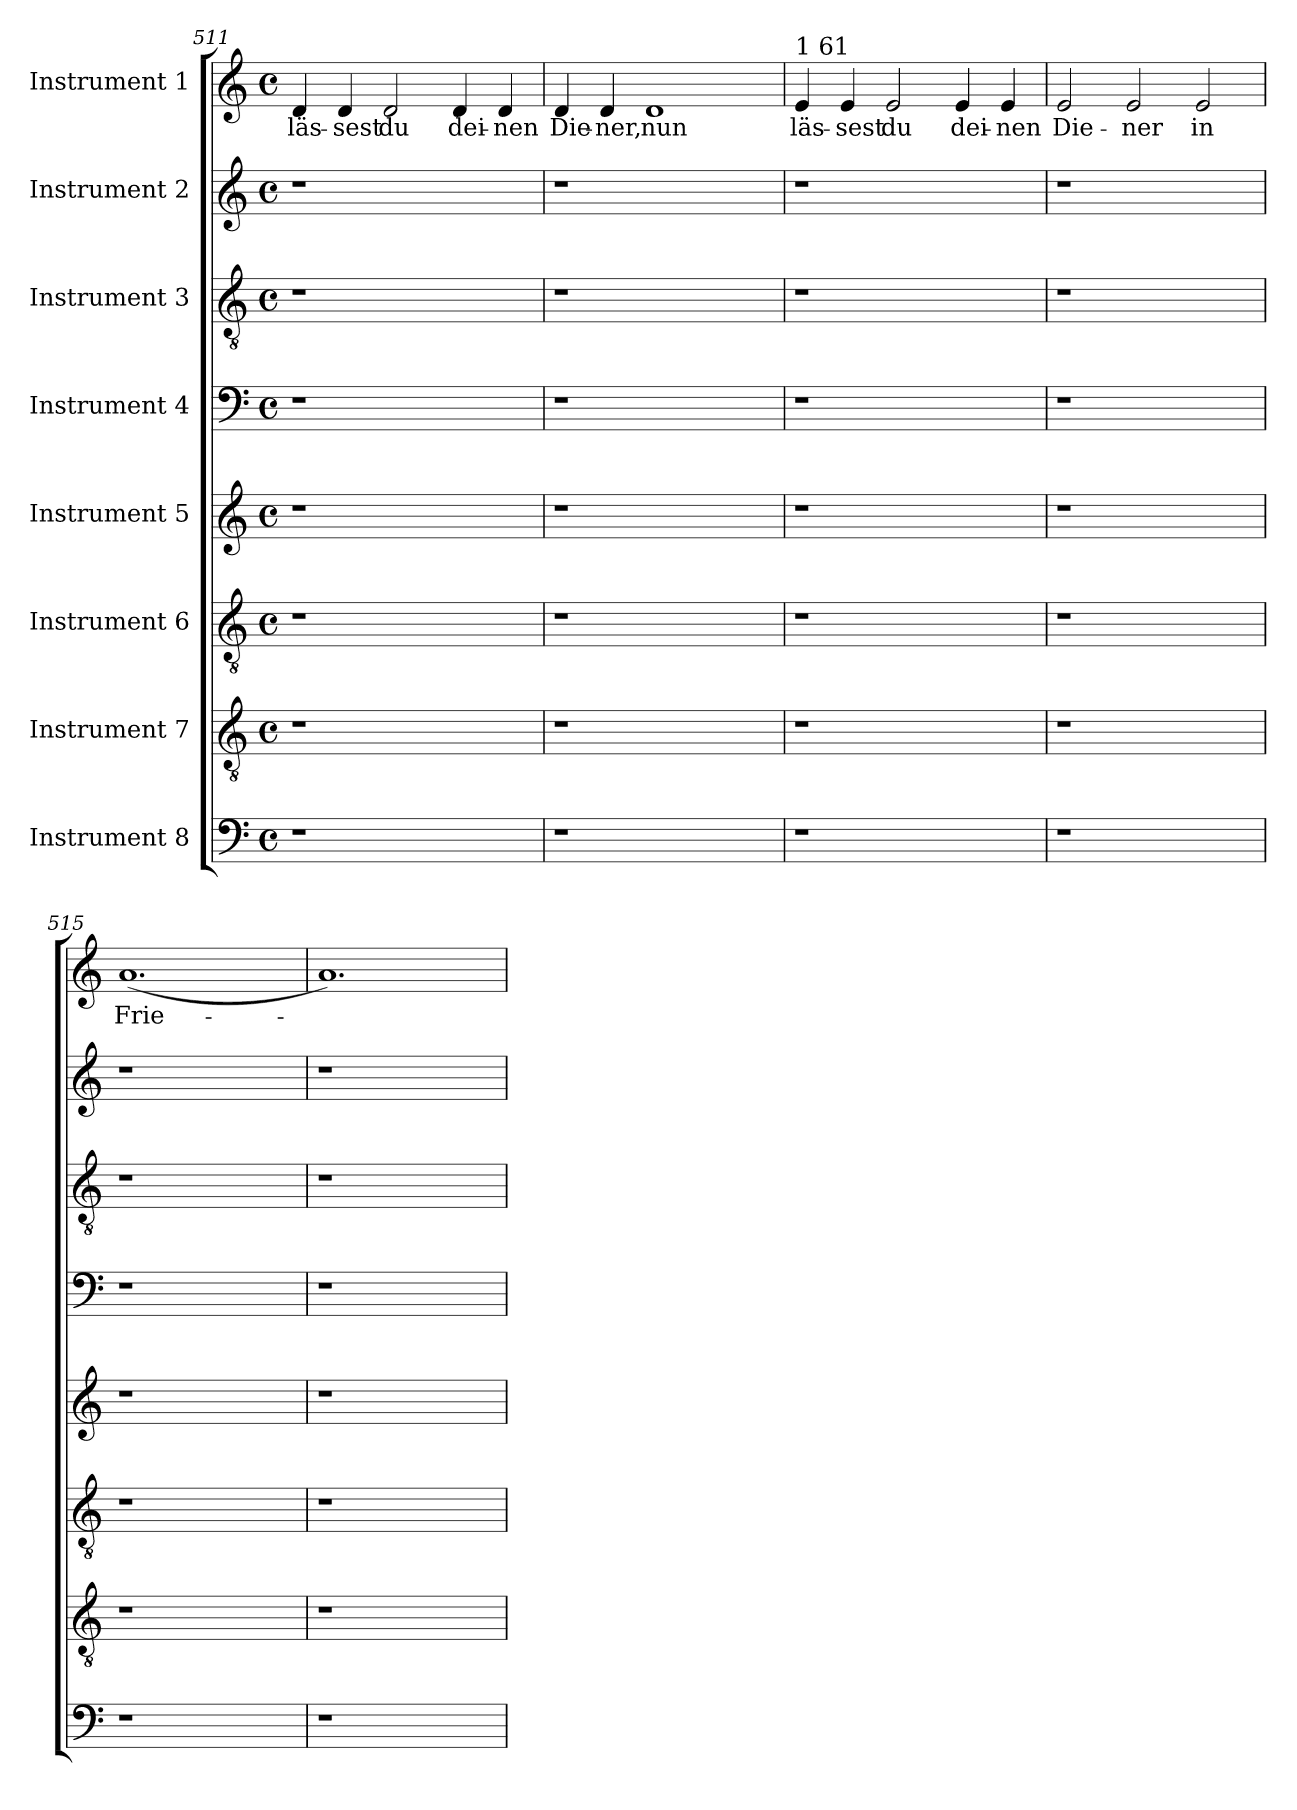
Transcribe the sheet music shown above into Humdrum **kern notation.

**kern	**kern	**kern	**kern	**kern	**kern	**kern	**kern	**text
*part8	*part7	*part6	*part5	*part4	*part3	*part2	*part1	*part1
*staff8	*staff7	*staff6	*staff5	*staff4	*staff3	*staff2	*staff1	*staff1
*I"Instrument 8	*I"Instrument 7	*I"Instrument 6	*I"Instrument 5	*I"Instrument 4	*I"Instrument 3	*I"Instrument 2	*I"Instrument 1	*
*clefF4	*clefGv2	*clefGv2	*clefG2	*clefF4	*clefGv2	*clefG2	*clefG2	*
*M4/4	*M4/4	*M4/4	*M4/4	*M4/4	*M4/4	*M4/4	*M4/4	*
*met(c)	*met(c)	*met(c)	*met(c)	*met(c)	*met(c)	*met(c)	*met(c)	*
=511	=511	=511	=511	=511	=511	=511	=511	=511
!	!	!	!	!	!	!	!	!LO:LY:b
1r	1r	1r	1r	1r	1r	1r	4d/	läs-
!	!	!	!	!	!	!	!	!LO:LY:b:cj
.	.	.	.	.	.	.	4d/	-sest
!	!	!	!	!	!	!	!	!LO:LY:b:cj
.	.	.	.	.	.	.	2d/	du
!	!	!	!	!	!	!	!	!LO:LY:b
2ryy	2ryy	2ryy	2ryy	2ryy	2ryy	2ryy	4d/	dei-
!	!	!	!	!	!	!	!	!LO:LY:b:rj
.	.	.	.	.	.	.	4d/	-nen
=512	=512	=512	=512	=512	=512	=512	=512	=512
!	!	!	!	!	!	!	!	!LO:LY:b
1r	1r	1r	1r	1r	1r	1r	4d/	Die-
!	!	!	!	!	!	!	!	!LO:LY:b:rj
.	.	.	.	.	.	.	4d/	-ner,
!	!	!	!	!	!	!	!	!LO:LY:b:cj
.	.	.	.	.	.	.	1d	nun
2ryy	2ryy	2ryy	2ryy	2ryy	2ryy	2ryy	.	.
!!LO:LB:g=z
=513	=513	=513	=513	=513	=513	=513	=513	=513
!	!	!	!	!	!	!	!LO:TX:a:t=1 61	!
!	!	!	!	!	!	!	!	!LO:LY:b
1r	1r	1r	1r	1r	1r	1r	4e/	läs-
!	!	!	!	!	!	!	!	!LO:LY:b:rj
.	.	.	.	.	.	.	4e/	-sest
!	!	!	!	!	!	!	!	!LO:LY:b:cj
.	.	.	.	.	.	.	2e/	du
!	!	!	!	!	!	!	!	!LO:LY:b
2ryy	2ryy	2ryy	2ryy	2ryy	2ryy	2ryy	4e/	dei-
!	!	!	!	!	!	!	!	!LO:LY:b:rj
.	.	.	.	.	.	.	4e/	-nen
=514	=514	=514	=514	=514	=514	=514	=514	=514
!	!	!	!	!	!	!	!	!LO:LY:b:cj
1r	1r	1r	1r	1r	1r	1r	2e/	Die-
!	!	!	!	!	!	!	!	!LO:LY:b:cj
.	.	.	.	.	.	.	2e/	-ner
!	!	!	!	!	!	!	!	!LO:LY:b:cj
2ryy	2ryy	2ryy	2ryy	2ryy	2ryy	2ryy	2e/	in
=515	=515	=515	=515	=515	=515	=515	=515	=515
!	!	!	!	!	!	!	!	!LO:LY:b:cj
1r	1r	1r	1r	1r	1r	1r	(<1.a	Frie-
2ryy	2ryy	2ryy	2ryy	2ryy	2ryy	2ryy	.	.
=516	=516	=516	=516	=516	=516	=516	=516	=516
1r	1r	1r	1r	1r	1r	1r	1.a)	.
2ryy	2ryy	2ryy	2ryy	2ryy	2ryy	2ryy	.	.
=	=	=	=	=	=	=	=	=
*-	*-	*-	*-	*-	*-	*-	*-	*-
